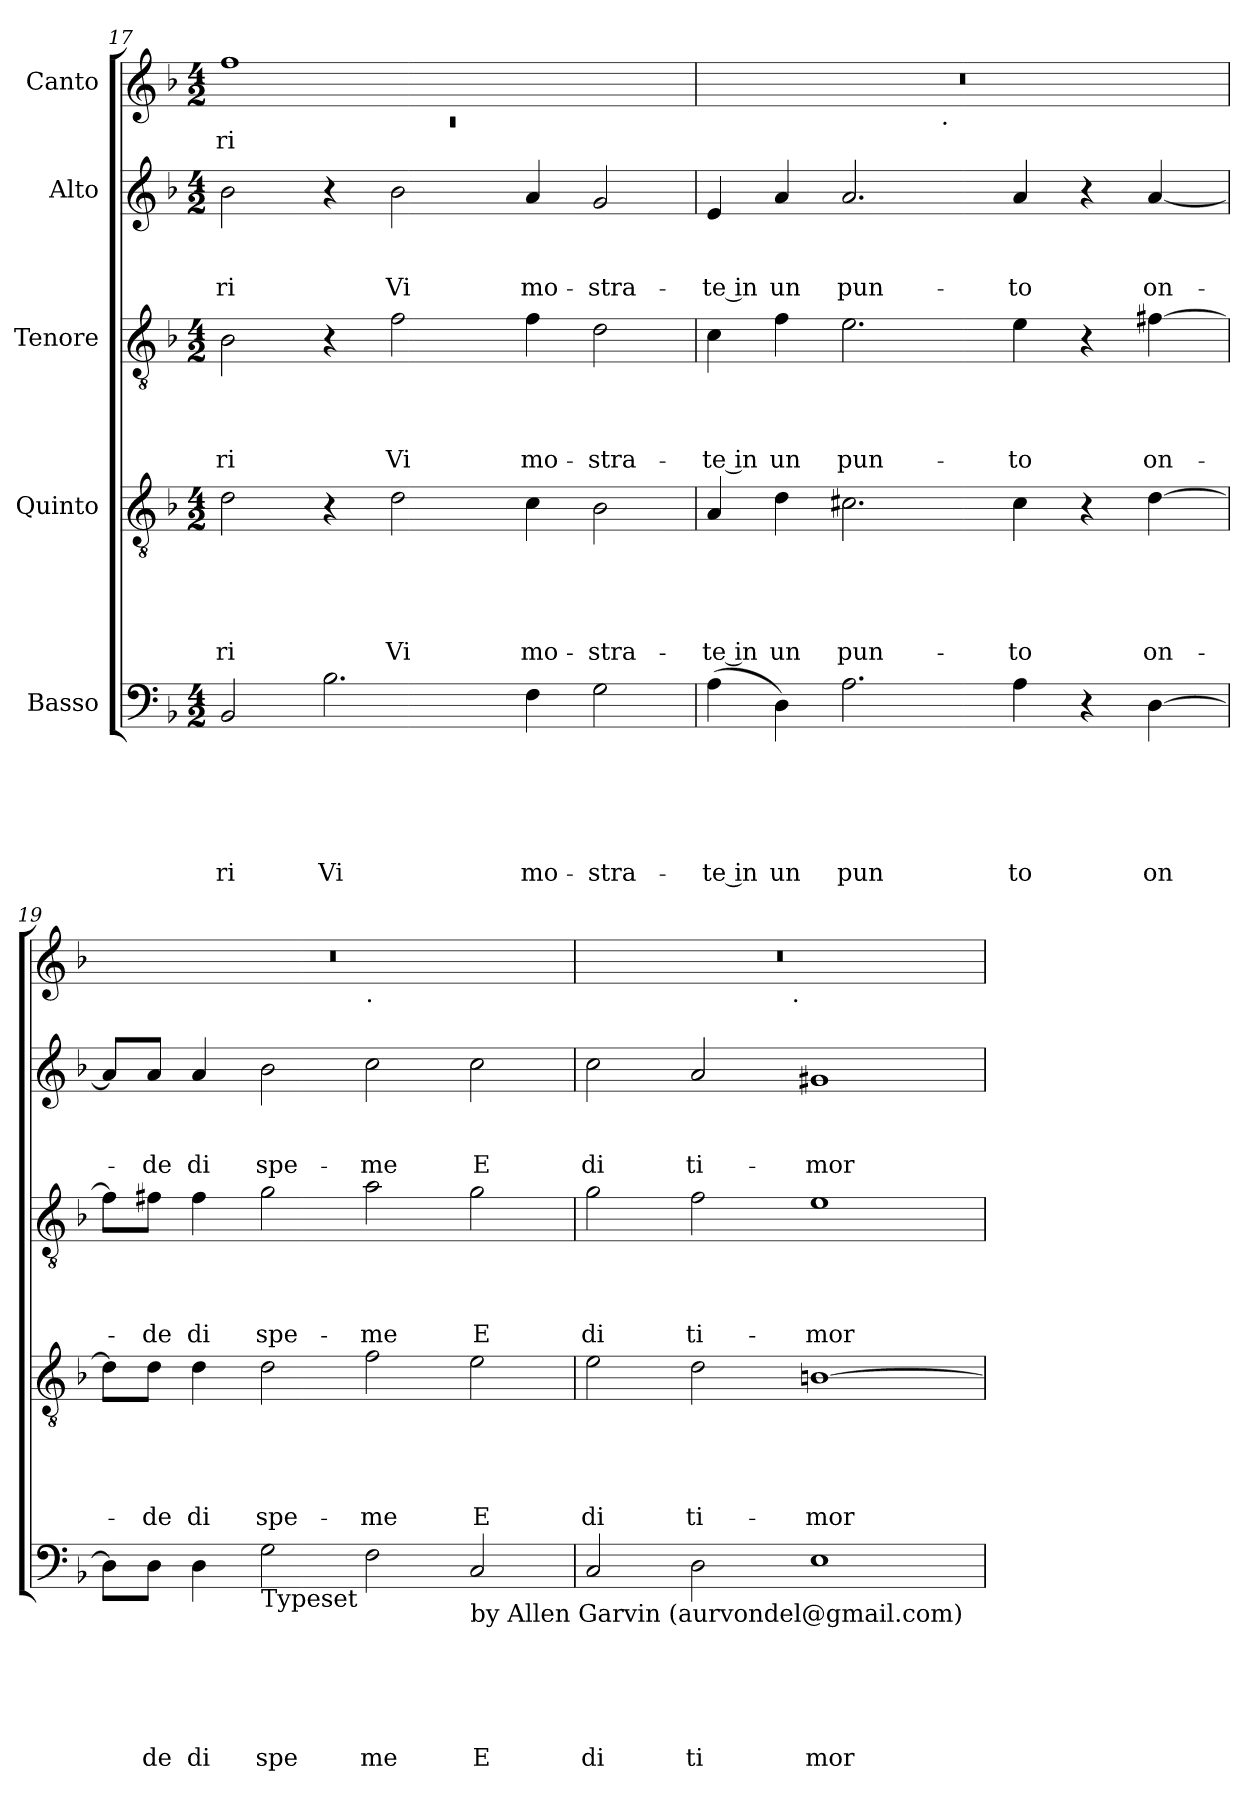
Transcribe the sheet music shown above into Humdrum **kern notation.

**kern	**text	**text	**text	**text	**text	**text	**kern	**text	**text	**text	**text	**text	**kern	**text	**text	**text	**text	**kern	**text	**text	**text	**kern	**text
*part5	*part5	*part5	*part5	*part5	*part5	*part5	*part4	*part4	*part4	*part4	*part4	*part4	*part3	*part3	*part3	*part3	*part3	*part2	*part2	*part2	*part2	*part1	*part1
*staff5	*staff5	*staff5	*staff5	*staff5	*staff5	*staff5	*staff4	*staff4	*staff4	*staff4	*staff4	*staff4	*staff3	*staff3	*staff3	*staff3	*staff3	*staff2	*staff2	*staff2	*staff2	*staff1	*staff1
*I"Basso	*	*	*	*	*	*	*I"Quinto	*	*	*	*	*	*I"Tenore	*	*	*	*	*I"Alto	*	*	*	*I"Canto	*
*clefF4	*	*	*	*	*	*	*clefGv2	*	*	*	*	*	*clefGv2	*	*	*	*	*clefG2	*	*	*	*clefG2	*
*k[b-]	*	*	*	*	*	*	*k[b-]	*	*	*	*	*	*k[b-]	*	*	*	*	*k[b-]	*	*	*	*k[b-]	*
*F:	*	*	*	*	*	*	*F:	*	*	*	*	*	*F:	*	*	*	*	*F:	*	*	*	*F:	*
*M4/2	*	*	*	*	*	*	*M4/2	*	*	*	*	*	*M4/2	*	*	*	*	*M4/2	*	*	*	*M4/2	*
=17	=17	=17	=17	=17	=17	=17	=17	=17	=17	=17	=17	=17	=17	=17	=17	=17	=17	=17	=17	=17	=17	=17	=17
*	*	*	*	*	*	*	*	*	*	*	*	*	*	*	*	*	*	*	*	*	*	*^	*
!	!	!	!	!	!	!LO:LY:b	!	!	!	!	!	!LO:LY:b	!	!	!	!	!LO:LY:b	!	!	!	!LO:LY:b	!	!LO:N:vis=1	!LO:LY:b
2BB-/	.	.	.	.	.	-ri	2d\	.	.	.	.	-ri	2B-\	.	.	.	-ri	2b-\	.	.	-ri	1ff	0rc	-ri
!	!	!	!	!	!	!LO:LY:b	!	!	!	!	!	!	!	!	!	!	!	!	!	!	!	!	!	!
2.B-\	.	.	.	.	.	Vi	4r	.	.	.	.	.	4r	.	.	.	.	4r	.	.	.	.	.	.
!	!	!	!	!	!	!	!	!	!	!	!	!LO:LY:b	!	!	!	!	!LO:LY:b	!	!	!	!LO:LY:b	!	!	!
.	.	.	.	.	.	.	2d\	.	.	.	.	Vi	2f\	.	.	.	Vi	2b-\	.	.	Vi	.	.	.
.	.	.	.	.	.	.	.	.	.	.	.	.	.	.	.	.	.	.	.	.	.	1ryy	.	.
!	!	!	!	!	!	!LO:LY:b	!	!	!	!	!	!LO:LY:b	!	!	!	!	!LO:LY:b	!	!	!	!LO:LY:b	!	!	!
4F\	.	.	.	.	.	mo-	4c\	.	.	.	.	mo-	4f\	.	.	.	mo-	4a/	.	.	mo-	.	.	.
!	!	!	!	!	!	!LO:LY:b	!	!	!	!	!	!LO:LY:b	!	!	!	!	!LO:LY:b	!	!	!	!LO:LY:b	!	!	!
2G\	.	.	.	.	.	-stra-	2B-\	.	.	.	.	-stra-	2d\	.	.	.	-stra-	2g/	.	.	-stra-	.	.	.
!!LO:LB:g=z	!!
=18	=18	=18	=18	=18	=18	=18	=18	=18	=18	=18	=18	=18	=18	=18	=18	=18	=18	=18	=18	=18	=18	=18	=18	=18
!	!	!	!	!	!	!LO:LY:b:rj	!	!	!	!	!	!LO:LY:b:rj	!	!	!	!	!LO:LY:b:rj	!	!	!	!LO:LY:b:rj	!	!	!
(<4A\	.	.	.	.	.	-te in	4A/	.	.	.	.	-te in	4c\	.	.	.	-te in	4e/	.	.	-te in	0r	2ryy	.
!	!	!	!	!	!	!LO:LY:b	!	!	!	!	!	!LO:LY:b	!	!	!	!	!LO:LY:b	!	!	!	!LO:LY:b	!	!	!
4D\)	.	.	.	.	.	un	4d\	.	.	.	.	un	4f\	.	.	.	un	4a/	.	.	un	.	.	.
!	!	!	!	!	!	!LO:LY:b	!	!	!	!	!	!LO:LY:b	!	!	!	!	!LO:LY:b	!	!	!	!LO:LY:b	!	!	!
2.A\	.	.	.	.	.	pun	2.c#X\	.	.	.	.	pun-	2.e\	.	.	.	pun-	2.a/	.	.	pun-	.	4...ryy	.
!	!	!	!	!	!	!	!	!	!	!	!	!	!	!	!	!	!	!	!	!	!	!	!LO:TX:b:t=.	!
.	.	.	.	.	.	.	.	.	.	.	.	.	.	.	.	.	.	.	.	.	.	.	1ryy	.
!	!	!	!	!	!	!LO:LY:b	!	!	!	!	!	!LO:LY:b	!	!	!	!	!LO:LY:b	!	!	!	!LO:LY:b	!	!	!
4A\	.	.	.	.	.	to	4c#\	.	.	.	.	-to	4e\	.	.	.	-to	4a/	.	.	-to	.	.	.
4r	.	.	.	.	.	.	4r	.	.	.	.	.	4r	.	.	.	.	4r	.	.	.	.	.	.
!	!	!	!	!	!	!LO:LY:b	!	!	!	!	!	!LO:LY:b	!	!	!	!	!LO:LY:b	!	!	!	!LO:LY:b	!	!	!
[>4D\	.	.	.	.	.	on	[>4d\	.	.	.	.	on-	[>4f#X\	.	.	.	on-	[<4a/	.	.	on-	.	.	.
.	.	.	.	.	.	.	.	.	.	.	.	.	.	.	.	.	.	.	.	.	.	.	32ryy	.
=19	=19	=19	=19	=19	=19	=19	=19	=19	=19	=19	=19	=19	=19	=19	=19	=19	=19	=19	=19	=19	=19	=19	=19	=19
8D\L]	.	.	.	.	.	.	8d\L]	.	.	.	.	.	8f#\L]	.	.	.	.	8a/L]	.	.	.	0r	1ryy	.
!	!	!	!	!	!	!LO:LY:b	!	!	!	!	!	!LO:LY:b	!	!	!	!	!LO:LY:b	!	!	!	!LO:LY:b	!	!	!
8D\J	.	.	.	.	.	de	8d\J	.	.	.	.	-de	8f#X\J	.	.	.	-de	8a/J	.	.	-de	.	.	.
!	!	!	!	!	!	!LO:LY:b	!	!	!	!	!	!LO:LY:b	!	!	!	!	!LO:LY:b	!	!	!	!LO:LY:b	!	!	!
4D\	.	.	.	.	.	di	4d\	.	.	.	.	di	4f#\	.	.	.	di	4a/	.	.	di	.	.	.
!LO:TX:b:t=Typeset	!	!	!	!	!	!	!	!	!	!	!	!	!	!	!	!	!	!	!	!	!	!	!	!
!	!	!	!	!	!	!LO:LY:b	!	!	!	!	!	!LO:LY:b	!	!	!	!	!LO:LY:b	!	!	!	!LO:LY:b	!	!	!
2G\	.	.	.	.	.	spe	2d\	.	.	.	.	spe-	2g\	.	.	.	spe-	2b-\	.	.	spe-	.	.	.
!	!	!	!	!	!	!	!	!	!	!	!	!	!	!	!	!	!	!	!	!	!	!	!LO:TX:b:t=.	!
!	!	!	!	!	!	!LO:LY:b	!	!	!	!	!	!LO:LY:b	!	!	!	!	!LO:LY:b	!	!	!	!LO:LY:b	!	!	!
2F\	.	.	.	.	.	me	2f\	.	.	.	.	-me	2a\	.	.	.	-me	2cc\	.	.	-me	.	1ryy	.
!LO:TX:b:t=by Allen Garvin (aurvondel@gmail.com)	!	!	!	!	!	!	!	!	!	!	!	!	!	!	!	!	!	!	!	!	!	!	!	!
!	!	!	!	!	!	!LO:LY:b	!	!	!	!	!	!LO:LY:b	!	!	!	!	!LO:LY:b	!	!	!	!LO:LY:b	!	!	!
2C/	.	.	.	.	.	E	2e\	.	.	.	.	E	2g\	.	.	.	E	2cc\	.	.	E	.	.	.
=20	=20	=20	=20	=20	=20	=20	=20	=20	=20	=20	=20	=20	=20	=20	=20	=20	=20	=20	=20	=20	=20	=20	=20	=20
!	!	!	!	!	!	!LO:LY:b	!	!	!	!	!	!LO:LY:b	!	!	!	!	!LO:LY:b	!	!	!	!LO:LY:b	!	!	!
2C/	.	.	.	.	.	di	2e\	.	.	.	.	di	2g\	.	.	.	di	2cc\	.	.	di	0r	2ryy	.
!	!	!	!	!	!	!LO:LY:b	!	!	!	!	!	!LO:LY:b	!	!	!	!	!LO:LY:b	!	!	!	!LO:LY:b	!	!	!
2D\	.	.	.	.	.	ti	2d\	.	.	.	.	ti-	2f\	.	.	.	ti-	2a/	.	.	ti-	.	4...ryy	.
!	!	!	!	!	!	!	!	!	!	!	!	!	!	!	!	!	!	!	!	!	!	!	!LO:TX:b:t=.	!
.	.	.	.	.	.	.	.	.	.	.	.	.	.	.	.	.	.	.	.	.	.	.	1ryy	.
!	!	!	!	!	!	!LO:LY:b	!	!	!	!	!	!LO:LY:b	!	!	!	!	!LO:LY:b	!	!	!	!LO:LY:b	!	!	!
1E	.	.	.	.	.	mor	[>1Bn	.	.	.	.	-mor	1e	.	.	.	-mor	1g#X	.	.	-mor	.	.	.
.	.	.	.	.	.	.	.	.	.	.	.	.	.	.	.	.	.	.	.	.	.	.	32ryy	.
*	*	*	*	*	*	*	*	*	*	*	*	*	*	*	*	*	*	*	*	*	*	*v	*v	*
=	=	=	=	=	=	=	=	=	=	=	=	=	=	=	=	=	=	=	=	=	=	=	=
*-	*-	*-	*-	*-	*-	*-	*-	*-	*-	*-	*-	*-	*-	*-	*-	*-	*-	*-	*-	*-	*-	*-	*-
